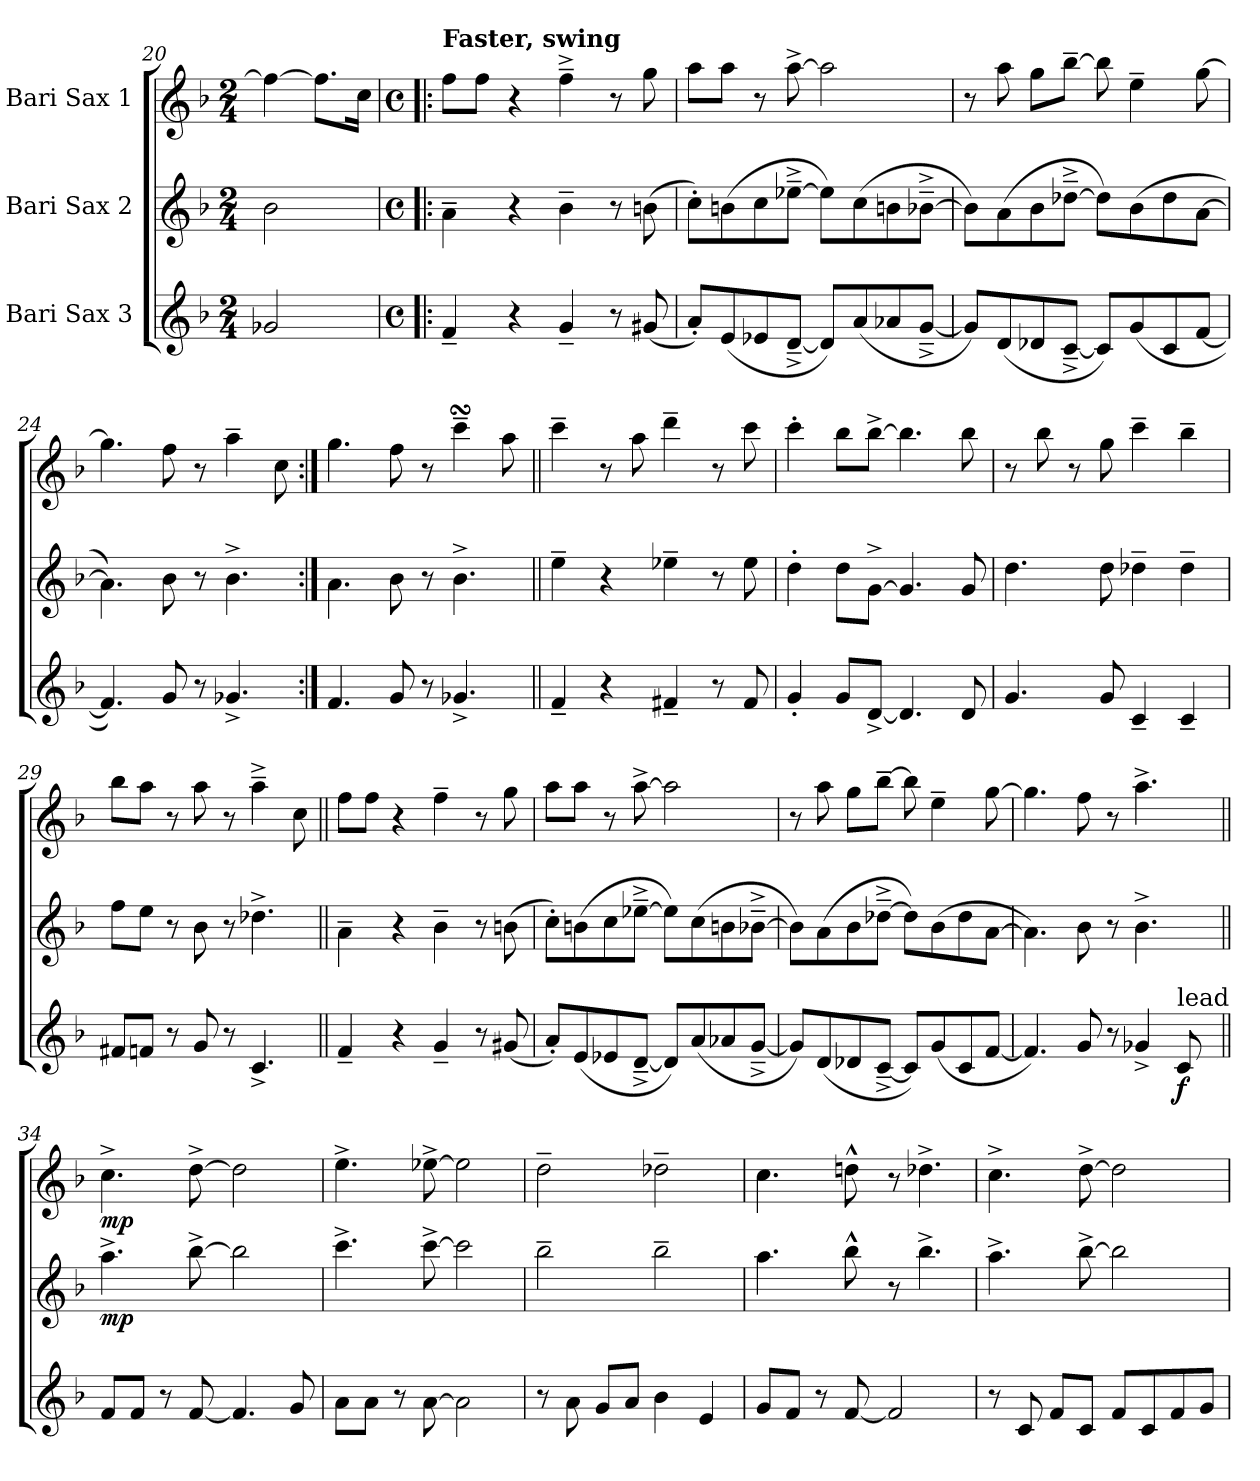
**kern	**dynam	**kern	**dynam	**kern	**dynam
*part3	*part3	*part2	*part2	*part1	*part1
*staff3	*staff3	*staff2	*staff2	*staff1	*staff1
*I"Bari Sax 3	*	*I"Bari Sax 2	*	*I"Bari Sax 1	*
*clefG2	*	*clefG2	*	*clefG2	*
*ITrd8c14	*	*ITrd8c14	*	*ITrd8c14	*
*k[b-]	*	*k[b-]	*	*k[b-]	*
*F:	*	*F:	*	*F:	*
*M2/4	*	*M2/4	*	*M2/4	*
=20	=20	=20	=20	=20	=20
2G-X/	.	2B-\	.	4f\_	.
.	.	.	.	8.f\L]	.
.	.	.	.	16c\Jk	.
!!LO:PB:g=z
=21!|:	=21!|:	=21!|:	=21!|:	=21!|:	=21!|:
*M4/4	*	*M4/4	*	*M4/4	*
*met(c)	*	*met(c)	*	*met(c)	*
!	!	!	!	!LO:TX:a:B:t=Faster, swing	!
4F~</	.	4A~>\	.	8f\L	.
.	.	.	.	8f\J	.
4r	.	4r	.	4r	.
4G~</	.	4B-~>\	.	4f^>~>\	.
8r	.	8r	.	8r	.
(<8G#X/	.	(>8Bn\	.	8g\	.
=22	=22	=22	=22	=22	=22
8A'</L)	.	8c'>\L)	.	8a\L	.
(<8E/	.	(>8Bn\	.	8a\J	.
8E-X/	.	8c\	.	8r	.
[8D^<~</J	.	[8e-X^>~>\J	.	[8a^>\	.
8D/L])	.	8e-\L])	.	2a\]	.
(<8A/	.	(>8c\	.	.	.
8A-X/	.	8Bn\	.	.	.
[8G^<~</J	.	[8B-X^>~>\J	.	.	.
=23	=23	=23	=23	=23	=23
8G/L])	.	8B-\L])	.	8r	.
(<8D/	.	(>8A\	.	8a\	.
8D-X/	.	8B-\	.	8g\L	.
[8C^<~</J	.	[8d-X^>~>\J	.	[8b-~>\J	.
8C/L])	.	8d-\L])	.	8b-\]	.
(<8G/	.	(>8B-\	.	4e~>\	.
8C/	.	8d-\	.	.	.
[8F/J	.	[8A\J	.	[8g\	.
=24	=24	=24	=24	=24	=24
4.F/])	.	4.A\])	.	4.g\]	.
8G/	.	8B-\	.	8f\	.
8r	.	8r	.	8r	.
4.G-X^</	.	4.B-^>\	.	4a~>\	.
.	.	.	.	8c\	.
=25:|!	=25:|!	=25:|!	=25:|!	=25:|!	=25:|!
4.F/	.	4.A\	.	4.g\	.
8G/	.	8B-\	.	8f\	.
8r	.	8r	.	8r	.
4.G-X^</	.	4.B-^>\	.	4ccsSSS~>\	.
.	.	.	.	8a\	.
!!LO:LB:g=z
=26||	=26||	=26||	=26||	=26||	=26||
4F~</	.	4e~>\	.	4cc~>\	.
4r	.	4r	.	8r	.
.	.	.	.	8a\	.
4F#X~</	.	4e-X~>\	.	4dd~>\	.
8r	.	8r	.	8r	.
8F#/	.	8e-\	.	8cc\	.
=27	=27	=27	=27	=27	=27
4G'</	.	4d'>\	.	4cc'>\	.
8G/L	.	8d\L	.	8b-\L	.
[8D^</J	.	[8G^>\J	.	[8b-^>\J	.
4.D/]	.	4.G/]	.	4.b-\]	.
8D/	.	8G/	.	8b-\	.
=28	=28	=28	=28	=28	=28
4.G/	.	4.d\	.	8r	.
.	.	.	.	8b-\	.
.	.	.	.	8r	.
8G/	.	8d\	.	8g\	.
4C~</	.	4d-X~>\	.	4cc~>\	.
4C~</	.	4d-~>\	.	4b-~>\	.
=29	=29	=29	=29	=29	=29
8F#X/L	.	8f\L	.	8b-\L	.
8Fn/J	.	8e\J	.	8a\J	.
8r	.	8r	.	8r	.
8G/	.	8B-\	.	8a\	.
8r	.	8r	.	8r	.
4.C^</	.	4.d-X^>\	.	4a^>~>\	.
.	.	.	.	8c\	.
=30||	=30||	=30||	=30||	=30||	=30||
4F~</	.	4A~>\	.	8f\L	.
.	.	.	.	8f\J	.
4r	.	4r	.	4r	.
4G~</	.	4B-~>\	.	4f~>\	.
8r	.	8r	.	8r	.
(<8G#X/	.	(>8Bn\	.	8g\	.
=31	=31	=31	=31	=31	=31
8A'</L)	.	8c'>\L)	.	8a\L	.
(<8E/	.	(>8Bn\	.	8a\J	.
8E-X/	.	8c\	.	8r	.
[8D^<~</J	.	[8e-X^>~>\J	.	[8a^>\	.
8D/L])	.	8e-\L])	.	2a\]	.
(<8A/	.	(>8c\	.	.	.
8A-X/	.	8Bn\	.	.	.
[8G^<~</J	.	[8B-X^>~>\J	.	.	.
!!LO:PB:g=z
=32	=32	=32	=32	=32	=32
8G/L])	.	8B-\L])	.	8r	.
(<8D/	.	(>8A\	.	8a\	.
8D-X/	.	8B-\	.	8g\L	.
[8C^<~</J	.	[8d-X^>~>\J	.	[8b-~>\J	.
8C/L])	.	8d-\L])	.	8b-\]	.
(<8G/	.	(>8B-\	.	4e~>\	.
8C/	.	8d-\	.	.	.
[8F/J	.	[8A\J	.	[8g\	.
=33	=33	=33	=33	=33	=33
4.F/])	.	4.A\])	.	4.g\]	.
8G/	.	8B-\	.	8f\	.
8r	.	8r	.	8r	.
4G-X^</	.	4.B-^>\	.	4.a^>\	.
!LO:TX:a:t=lead	!	!	!	!	!
!	!LO:DY:b	!	!	!	!
8C/	f	.	.	.	.
=34||	=34||	=34||	=34||	=34||	=34||
!	!	!	!LO:DY:b	!	!LO:DY:b
8F/L	.	4.a^>\	mp	4.c^>\	mp
8F/J	.	.	.	.	.
8r	.	.	.	.	.
[8F/	.	[8b-^>\	.	[8d^>\	.
4.F/]	.	2b-\]	.	2d\]	.
8G/	.	.	.	.	.
=35	=35	=35	=35	=35	=35
8A\L	.	4.cc^>\	.	4.e^>\	.
8A\J	.	.	.	.	.
8r	.	.	.	.	.
[8A\	.	[8cc^>\	.	[8e-X^>\	.
2A\]	.	2cc\]	.	2e-\]	.
=36	=36	=36	=36	=36	=36
8r	.	2b-~>\	.	2d~>\	.
8A\	.	.	.	.	.
8G/L	.	.	.	.	.
8A/J	.	.	.	.	.
4B-\	.	2b-~>\	.	2d-X~>\	.
4E/	.	.	.	.	.
=37	=37	=37	=37	=37	=37
8G/L	.	4.a\	.	4.c\	.
8F/J	.	.	.	.	.
8r	.	.	.	.	.
[8F/	.	8b-^^>\	.	8dn^^>\	.
2F/]	.	8r	.	8r	.
.	.	4.b-^>\	.	4.d-X^>\	.
!!LO:LB:g=z
=38	=38	=38	=38	=38	=38
8r	.	4.a^>\	.	4.c^>\	.
8C/	.	.	.	.	.
8F/L	.	.	.	.	.
8C/J	.	[8b-^>\	.	[8d^>\	.
8F/L	.	2b-\]	.	2d\]	.
8C/	.	.	.	.	.
8F/	.	.	.	.	.
8G/J	.	.	.	.	.
=	=	=	=	=	=
*-	*-	*-	*-	*-	*-
